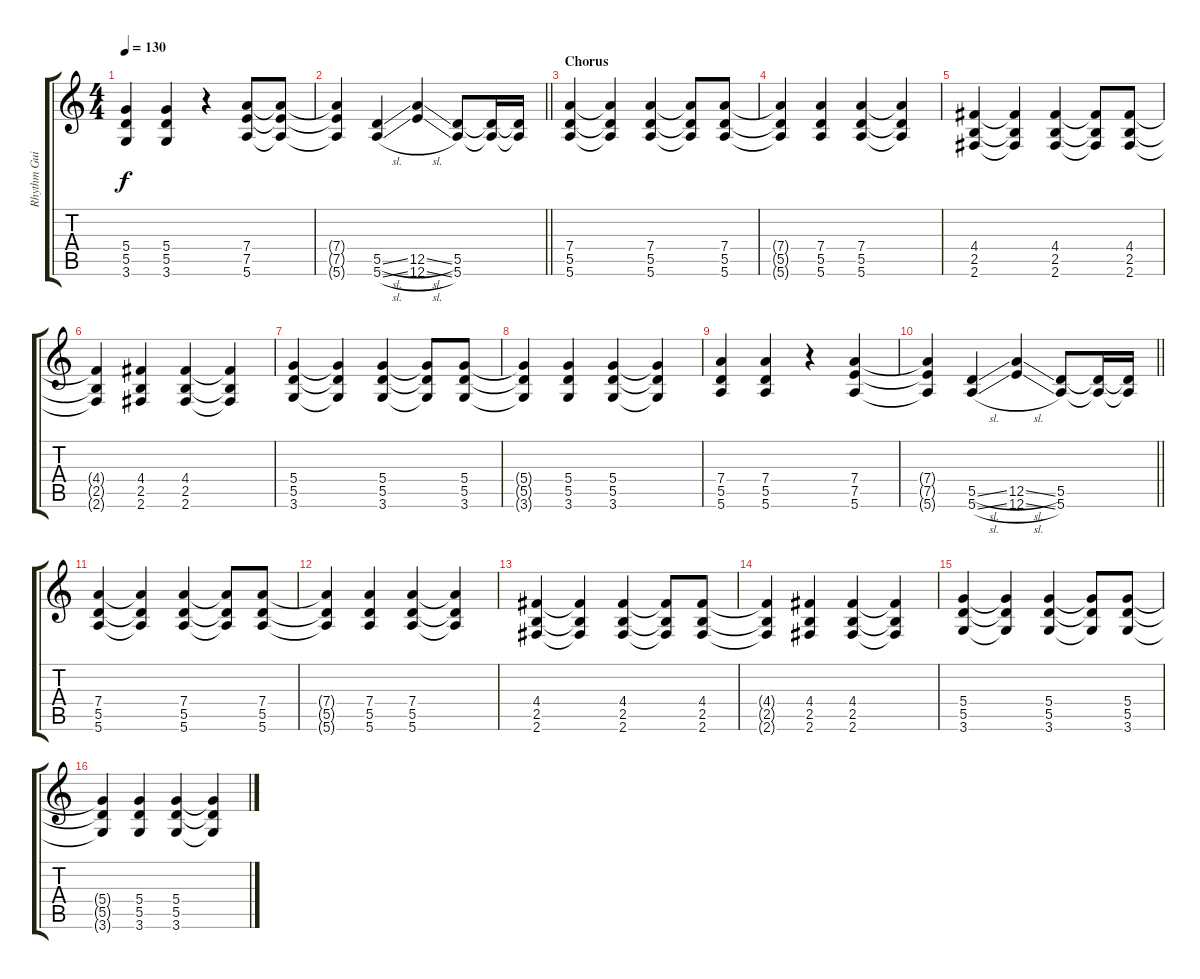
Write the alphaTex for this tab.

\track ("Rhythm Guitar" "Rhythm Gui") {instrument distortionguitar}
\staff {score tabs}
\tuning (E4 B3 G3 D3 A2 E2) {hide}
\ts (4 4)
\tempo 130
\clef g2
\ks c
(5.4 5.5 3.6).4{dy f} (5.4 5.5 3.6).4 r.4 (7.4 7.5 5.6).8 (7.4{t} 7.5{t} 5.6{t}).8 |
\barLineRight lightlight
(7.4{t} 7.5{t} 5.6{t}).4 (5.5{sl} 5.6{sl}).4 (12.5{sl} 12.6{sl}).4 (5.5 5.6).8 (5.5{t} 5.6{t}).16 (5.5{t} 5.6{t}).16 |
\section ("" "Chorus")
(7.4 5.5 5.6).4 (7.4{t} 5.5{t} 5.6{t}).4 (7.4 5.5 5.6).4 (7.4{t} 5.5{t} 5.6{t}).8 (7.4 5.5 5.6).8 |
(7.4{t} 5.5{t} 5.6{t}).4 (7.4 5.5 5.6).4 (7.4 5.5 5.6).4 (7.4{t} 5.5{t} 5.6{t}).4 |
(4.4 2.5 2.6).4 (4.4{t} 2.5{t} 2.6{t}).4 (4.4 2.5 2.6).4 (4.4{t} 2.5{t} 2.6{t}).8 (4.4 2.5 2.6).8 |
(4.4{t} 2.5{t} 2.6{t}).4 (4.4 2.5 2.6).4 (4.4 2.5 2.6).4 (4.4{t} 2.5{t} 2.6{t}).4 |
(5.4 5.5 3.6).4 (5.4{t} 5.5{t} 3.6{t}).4 (5.4 5.5 3.6).4 (5.4{t} 5.5{t} 3.6{t}).8 (5.4 5.5 3.6).8 |
(5.4{t} 5.5{t} 3.6{t}).4 (5.4 5.5 3.6).4 (5.4 5.5 3.6).4 (5.4{t} 5.5{t} 3.6{t}).4 |
(7.4 5.5 5.6).4 (7.4 5.5 5.6).4 r.4 (7.4 7.5 5.6).4 |
\barLineRight lightlight
(7.4{t} 7.5{t} 5.6{t}).4 (5.5{sl} 5.6{sl}).4 (12.5{sl} 12.6{sl}).4 (5.5 5.6).8 (5.5{t} 5.6{t}).16 (5.5{t} 5.6{t}).16 |
(7.4 5.5 5.6).4 (7.4{t} 5.5{t} 5.6{t}).4 (7.4 5.5 5.6).4 (7.4{t} 5.5{t} 5.6{t}).8 (7.4 5.5 5.6).8 |
(7.4{t} 5.5{t} 5.6{t}).4 (7.4 5.5 5.6).4 (7.4 5.5 5.6).4 (7.4{t} 5.5{t} 5.6{t}).4 |
(4.4 2.5 2.6).4 (4.4{t} 2.5{t} 2.6{t}).4 (4.4 2.5 2.6).4 (4.4{t} 2.5{t} 2.6{t}).8 (4.4 2.5 2.6).8 |
(4.4{t} 2.5{t} 2.6{t}).4 (4.4 2.5 2.6).4 (4.4 2.5 2.6).4 (4.4{t} 2.5{t} 2.6{t}).4 |
(5.4 5.5 3.6).4 (5.4{t} 5.5{t} 3.6{t}).4 (5.4 5.5 3.6).4 (5.4{t} 5.5{t} 3.6{t}).8 (5.4 5.5 3.6).8 |
(5.4{t} 5.5{t} 3.6{t}).4 (5.4 5.5 3.6).4 (5.4 5.5 3.6).4 (5.4{t} 5.5{t} 3.6{t}).4
